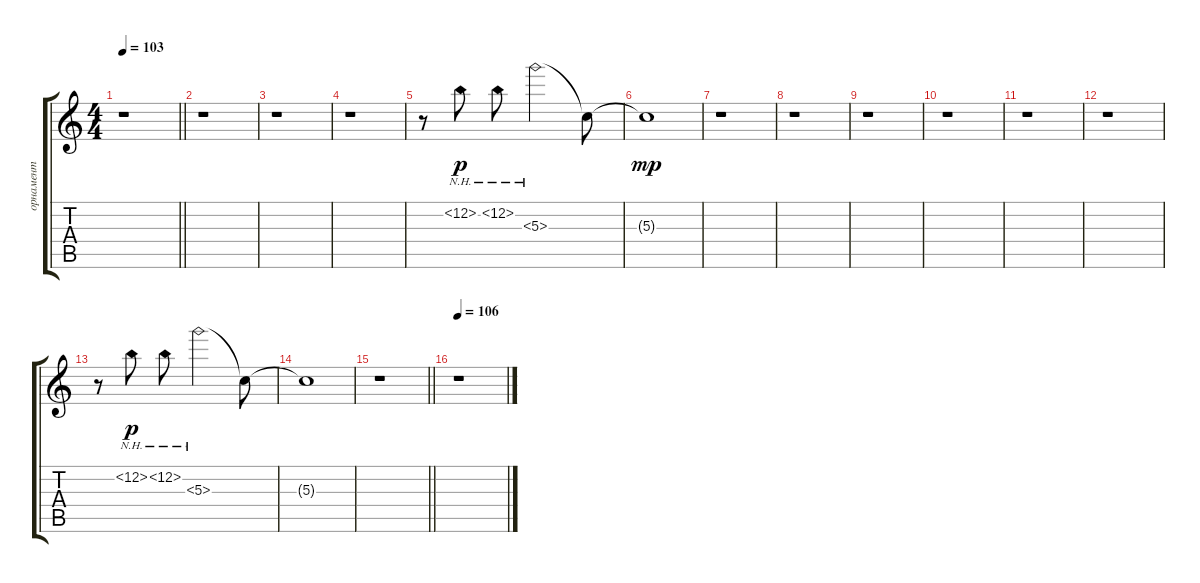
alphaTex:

\track ("орнамент" "орнамент") {instrument electricguitarjazz}
\staff {score tabs}
\tuning (E4 B3 G3 D3 A2 E2) {hide}
\ts (4 4)
\tempo 103
\clef g2
\barLineRight lightlight
\ks aminor
r.1{dy pp} |
\section ("" "")
r.1 |
r.1 |
r.1 |
r.8 12.2{nh}.8{dy p} 13.2{nh}.8 5.3{nh}.2 5.3{t}.8 |
5.3{t}.1{dy mp} |
r.1 |
r.1 |
r.1 |
r.1 |
r.1 |
r.1 |
r.8 12.2{nh}.8{dy p} 13.2{nh}.8 5.3{nh}.2 5.3{t}.8 |
5.3{t}.1 |
\barLineRight lightlight
r.1 |
\section ("" "")
\tempo 106
r.1
